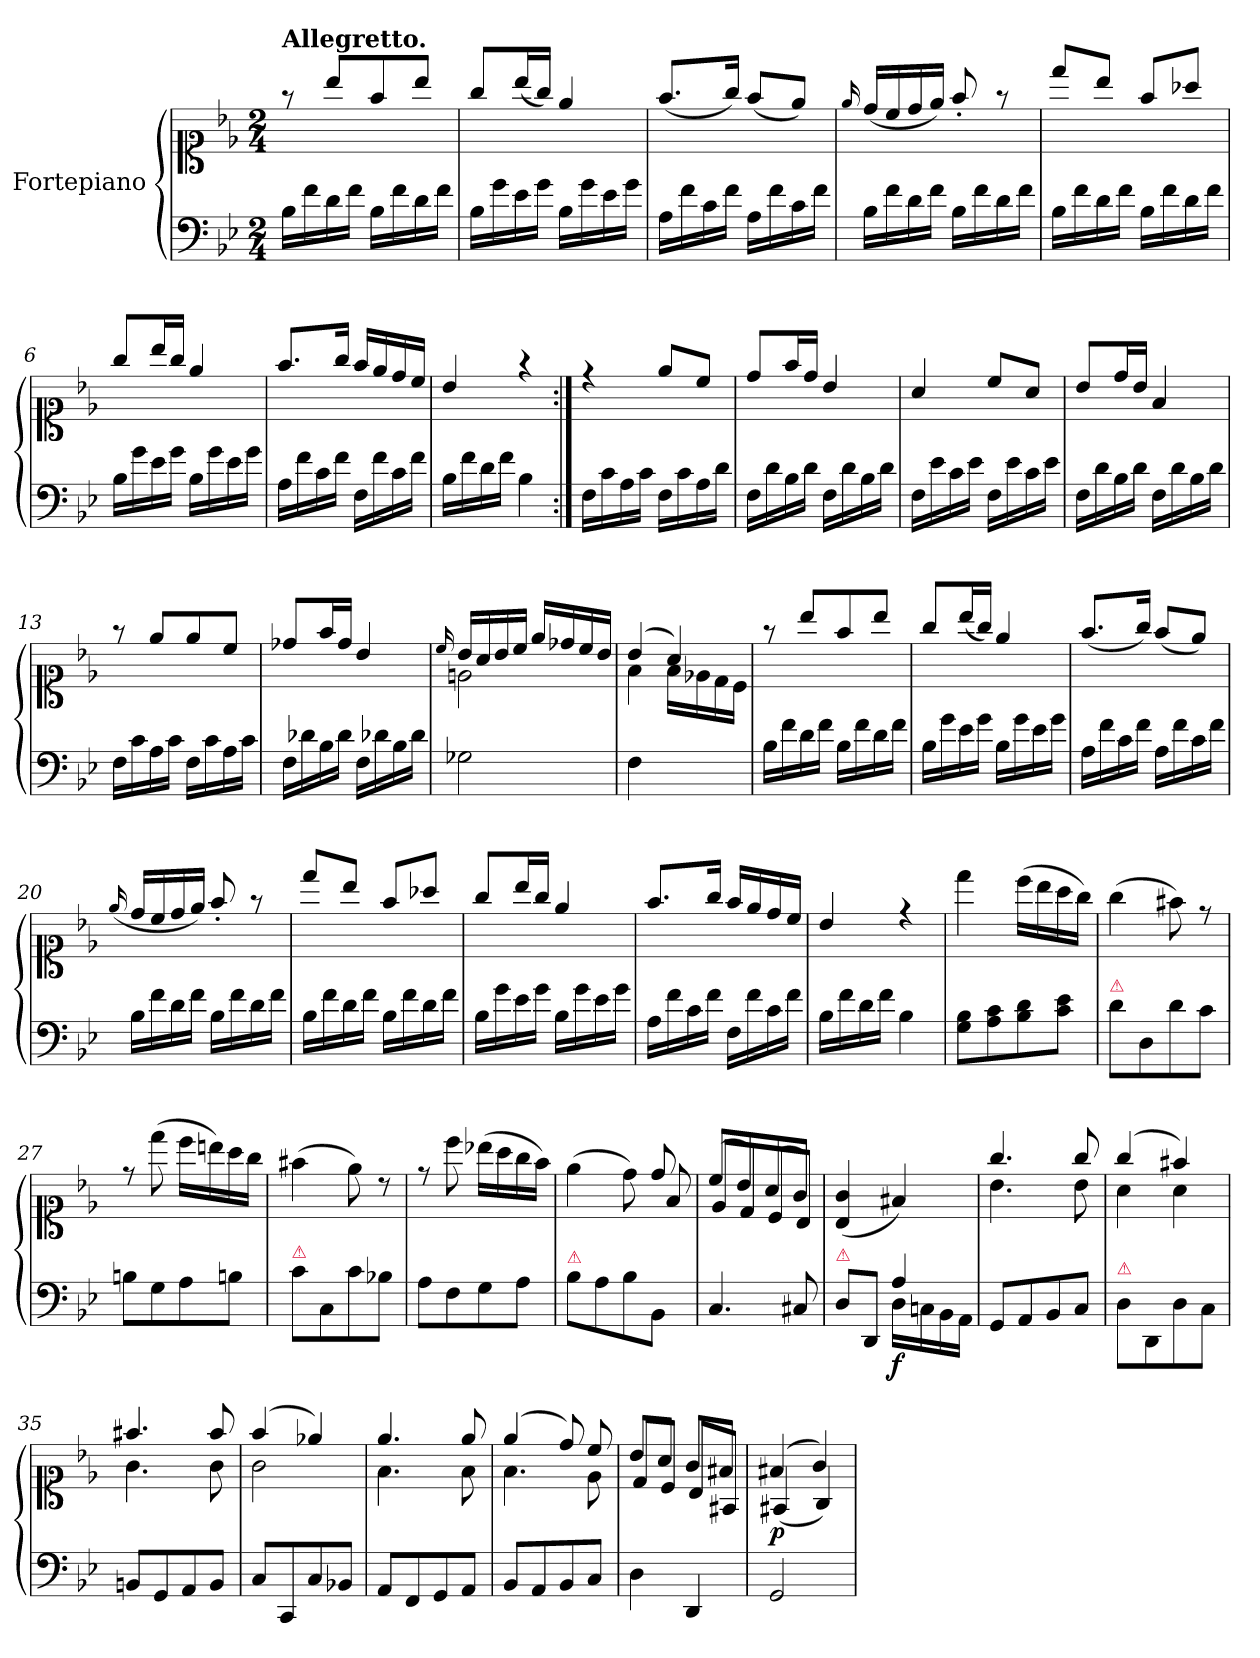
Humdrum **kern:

**kern	**dynam	**kern	**dynam
*part2	*part2	*part1	*part1
*staff2	*staff2	*staff1	*staff1
*I"Fortepiano	*	*I"Fortepiano	*
*clefF4	*	*clefC1	*
*k[b-e-]	*	*k[b-e-]	*
*B-:	*	*B-:	*
*M2/4	*	*M2/4	*
=1	=1	=1	=1
!	!	!LO:TX:a:B:t=Allegretto.	!
16B-\LL	.	8rff	.
16f\	.	.	.
16d\	.	8bb-/L	.
16f\JJ	.	.	.
16B-\LL	.	8ff/	.
16f\	.	.	.
16d\	.	8bb-/J	.
16f\JJ	.	.	.
=2	=2	=2	=2
16B-\LL	.	8gg/L	.
16g\	.	.	.
16e-\	.	(>16bb-/L	.
16g\JJ	.	16gg/JJ)	.
16B-\LL	.	4ee-/	.
16g\	.	.	.
16e-\	.	.	.
16g\JJ	.	.	.
=3	=3	=3	=3
16A\LL	.	(>8.ff/L	.
16f\	.	.	.
16c\	.	.	.
16f\JJ	.	16gg/Jk)	.
16A\LL	.	(>8ff/L	.
16f\	.	.	.
16c\	.	8ee-/J)	.
16f\JJ	.	.	.
=4	=4	=4	=4
.	.	16qqee-/	.
16B-\LL	.	(>16dd/LL	.
16f\	.	16cc/	.
16d\	.	16dd/	.
16f\JJ	.	16ee-/JJ)	.
16B-\LL	.	8ff'>/	.
16f\	.	.	.
16d\	.	8rff	.
16f\JJ	.	.	.
=5	=5	=5	=5
16B-\LL	.	8ddd/L	.
16f\	.	.	.
16d\	.	8bb-/J	.
16f\JJ	.	.	.
16B-\LL	.	8ff/L	.
16f\	.	.	.
16d\	.	8aa-X/J	.
16f\JJ	.	.	.
=6	=6	=6	=6
16B-\LL	.	8gg/L	.
16g\	.	.	.
16e-\	.	16bb-/L	.
16g\JJ	.	16gg/JJ	.
16B-\LL	.	4ee-/	.
16g\	.	.	.
16e-\	.	.	.
16g\JJ	.	.	.
=7	=7	=7	=7
16A\LL	.	8.ff/L	.
16f\	.	.	.
16c\	.	.	.
16f\JJ	.	16gg/Jk	.
16F\LL	.	16ff/LL	.
16f\	.	16ee-/	.
16c\	.	16dd/	.
16f\JJ	.	16cc/JJ	.
=8	=8	=8	=8
16B-\LL	.	4b-/	.
16f\	.	.	.
16d\	.	.	.
16f\JJ	.	.	.
4B-\	.	4rff	.
=9:|!	=9:|!	=9:|!	=9:|!
16F\LL	.	4rdd	.
16c\	.	.	.
16A\	.	.	.
16c\JJ	.	.	.
16F\LL	.	8ee-/L	.
16c\	.	.	.
16A\	.	8cc/J	.
16d\JJ	.	.	.
=10	=10	=10	=10
16F\LL	.	8dd/L	.
16d\	.	.	.
16B-\	.	16ff/L	.
16d\JJ	.	16dd/JJ	.
16F\LL	.	4b-/	.
16d\	.	.	.
16B-\	.	.	.
16d\JJ	.	.	.
=11	=11	=11	=11
16F\LL	.	4a/	.
16e-\	.	.	.
16c\	.	.	.
16e-\JJ	.	.	.
16F\LL	.	8cc/L	.
16e-\	.	.	.
16c\	.	8a/J	.
16e-\JJ	.	.	.
=12	=12	=12	=12
16F\LL	.	8b-/L	.
16d\	.	.	.
16B-\	.	16dd/L	.
16d\JJ	.	16b-/JJ	.
16F\LL	.	4f/	.
16d\	.	.	.
16B-\	.	.	.
16d\JJ	.	.	.
=13	=13	=13	=13
16F\LL	.	8rff	.
16c\	.	.	.
16A\	.	8ee-/L	.
16c\JJ	.	.	.
16F\LL	.	8ee-/	.
16c\	.	.	.
16A\	.	8cc/J	.
16c\JJ	.	.	.
=14	=14	=14	=14
16F\LL	.	8dd-X/L	.
16d-X\	.	.	.
16B-\	.	16ff/L	.
16d-\JJ	.	16dd-/JJ	.
16F\LL	.	4b-/	.
16d-X\	.	.	.
16B-\	.	.	.
16d-\JJ	.	.	.
=15	=15	=15	=15
.	.	16qqcc/	.
*	*	*^	*
2G-X\	.	16b-/LL	2en\	.
.	.	16a/	.	.
.	.	16b-/	.	.
.	.	16cc/JJ	.	.
.	.	16ee-/LL	.	.
.	.	16dd-X/	.	.
.	.	16cc/	.	.
.	.	16b-/JJ	.	.
=16	=16	=16	=16	=16
4F\	.	(4b-/	4f\	.
4ryy	.	4a/)	16f\LL	.
.	.	.	16e-X\	.
.	.	.	16d\	.
.	.	.	16c\JJ	.
*	*	*v	*v	*
=17	=17	=17	=17
16B-\LL	.	8rff	.
16f\	.	.	.
16d\	.	8bb-/L	.
16f\JJ	.	.	.
16B-\LL	.	8ff/	.
16f\	.	.	.
16d\	.	8bb-/J	.
16f\JJ	.	.	.
=18	=18	=18	=18
16B-\LL	.	8gg/L	.
16g\	.	.	.
16e-\	.	(>16bb-/L	.
16g\JJ	.	16gg/JJ)	.
16B-\LL	.	4ee-/	.
16g\	.	.	.
16e-\	.	.	.
16g\JJ	.	.	.
=19	=19	=19	=19
16A\LL	.	(>8.ff/L	.
16f\	.	.	.
16c\	.	.	.
16f\JJ	.	16gg/Jk)	.
16A\LL	.	(>8ff/L	.
16f\	.	.	.
16c\	.	8ee-/J)	.
16f\JJ	.	.	.
=20	=20	=20	=20
.	.	(>16qqee-/	.
16B-\LL	.	16dd/LL	.
16f\	.	16cc/	.
16d\	.	16dd/	.
16f\JJ	.	16ee-/JJ)	.
16B-\LL	.	8ff'>/	.
16f\	.	.	.
16d\	.	8rff	.
16f\JJ	.	.	.
=21	=21	=21	=21
16B-\LL	.	8ddd/L	.
16f\	.	.	.
16d\	.	8bb-/J	.
16f\JJ	.	.	.
16B-\LL	.	8ff/L	.
16f\	.	.	.
16d\	.	8aa-X/J	.
16f\JJ	.	.	.
=22	=22	=22	=22
16B-\LL	.	8gg/L	.
16g\	.	.	.
16e-\	.	16bb-/L	.
16g\JJ	.	16gg/JJ	.
16B-\LL	.	4ee-/	.
16g\	.	.	.
16e-\	.	.	.
16g\JJ	.	.	.
=23	=23	=23	=23
16A\LL	.	8.ff/L	.
16f\	.	.	.
16c\	.	.	.
16f\JJ	.	16gg/Jk	.
16F\LL	.	16ff/LL	.
16f\	.	16ee-/	.
16c\	.	16dd/	.
16f\JJ	.	16cc/JJ	.
=24	=24	=24	=24
16B-\LL	.	4b-/	.
16f\	.	.	.
16d\	.	.	.
16f\JJ	.	.	.
4B-\	.	4rdd	.
=25	=25	=25	=25
8G\ 8B-\L	.	4ddd\	pia.
8A\ 8c\	.	.	.
8B-\ 8d\	.	(16ccc\LL	.
.	.	16bb-\	.
8c\ 8e-\J	.	16aa\	.
.	.	16gg\JJ)	.
=26	=26	=26	=26
!LO:TX:a:color=crimson:t=⚠	!	!	!
8d\L	.	(4gg\	.
8D/	.	.	.
8d\	.	8ff#X\)	.
8c\J	.	8rdd	.
=27	=27	=27	=27
8Bn\L	.	8rdd	.
8G\	.	(8ddd\	.
8A\	.	16ccc\LL	.
.	.	16bbn\)	.
8Bn\J	.	16aa\	.
.	.	16gg\JJ	.
=28	=28	=28	=28
!LO:TX:a:color=crimson:t=⚠	!	!	!
8c\L	.	(4ff#X\	.
8C/	.	.	.
8c\	.	8ee-\)	.
8B-X\J	.	8rb	.
=29	=29	=29	=29
8A\L	.	8rdd	.
8F\	.	8ccc\	.
8G\	.	(16bb-X\LL	.
.	.	16aa\	.
8A\J	.	16gg\	.
.	.	16ff\JJ)	.
=30	=30	=30	=30
*	*	*^	*
!LO:TX:a:color=crimson:t=⚠	!	!	!	!
8B-\L	.	4ryy	(4ee-\	.
8A\	.	.	.	.
8B-\	.	8ryy	8dd\)	.
8BB-/J	.	8dd/	8f/	.
=31	=31	=31	=31	=31
4.C/	.	(8cc/L	8e-/L	.
.	.	8b-/)	8d/	.
.	.	(8a/	8c/	.
8C#X/	.	8g/J)	8B-/J	.
=32	=32	=32	=32	=32
*^	*	*	*	*
!LO:TX:a:color=crimson:t=⚠	!	!	!	!	!
*	*	*	*v	*v	*
8D\L	4ryy	.	(>4B-/ 4g/	.
8DD/J	.	.	.	.
!	!	!LO:DY:b	!	!
4A/	16D\LL	f	4f#X/)	.
.	16Cn\	.	.	.
.	16BB-\	.	.	.
.	16AA\JJ	.	.	.
*v	*v	*	*	*
=33	=33	=33	=33
*	*	*^	*
8GG/L	.	4.gg/	4.b-\	for
8AA/	.	.	.	.
8BB-/	.	.	.	.
8C/J	.	8gg/	8b-\	.
=34	=34	=34	=34	=34
!LO:TX:a:color=crimson:t=⚠	!	!	!	!
8D\L	.	(4gg/	4a\	.
8DD/	.	.	.	.
8D\	.	4ff#X/)	4a\	.
8C\J	.	.	.	.
=35	=35	=35	=35	=35
8BBn/L	.	4.ff#X/	4.g\	.
8GG/	.	.	.	.
8AA/	.	.	.	.
8BB/J	.	8ff#/	8g\	.
=36	=36	=36	=36	=36
8C/L	.	(4ff/	2g\	.
8CC/	.	.	.	.
8C/	.	4ee-X/)	.	.
8BB-X/J	.	.	.	.
=37	=37	=37	=37	=37
8AA/L	.	4.ee-/	4.f\	.
8FF/	.	.	.	.
8GG/	.	.	.	.
8AA/J	.	8ee-/	8f\	.
=38	=38	=38	=38	=38
8BB-/L	.	(4ee-/	4.f\	.
8AA/	.	.	.	.
8BB-/	.	8dd/)	.	.
8C/J	.	8cc/	8e-\	.
=39	=39	=39	=39	=39
4D\	.	8b-/L	8d/L	.
.	.	8a/J	8c/J	.
4DD/	.	8g/L	8B-/L	.
.	.	8f#X/J	8F#X/J	.
=40	=40	=40	=40	=40
2GG/	.	(>4f#X/	(4F#X/	p
.	.	4g/)	4G/)	.
*	*	*v	*v	*
=	=	=	=
*-	*-	*-	*-
